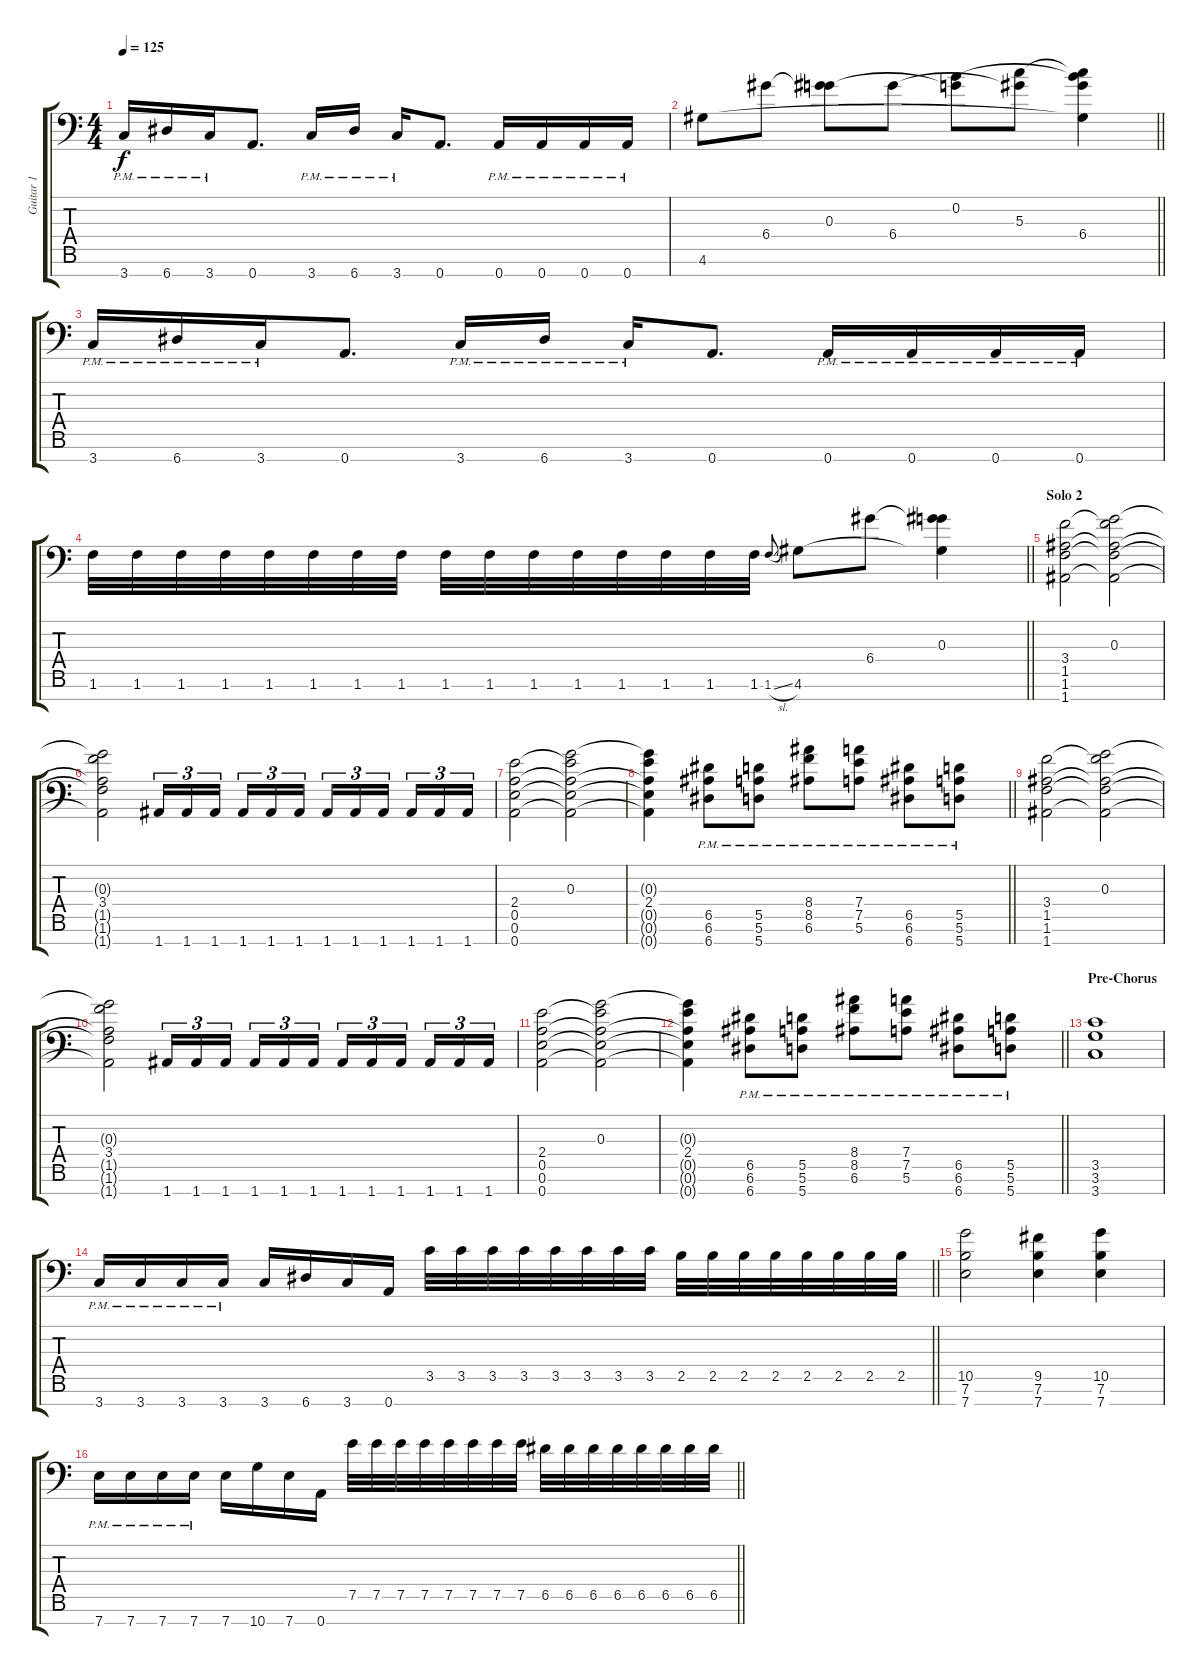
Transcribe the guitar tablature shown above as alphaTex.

\track ("Guitar 1" "Guitar 1") {instrument distortionguitar}
\staff {score tabs}
\tuning (E4 B3 G3 D3 A2 E2 A1) {hide}
\ts (4 4)
\tempo 125
\clef f4
\ks c
3.7{pm}.16{dy f} 6.7{pm}.16 3.7{pm}.16 0.7.8{d} 3.7{pm}.16 6.7{pm}.16 3.7{pm}.16 0.7.8{d} 0.7{pm}.16 0.7{pm}.16 0.7{pm}.16 0.7{pm}.16 |
\barLineRight lightlight
4.6.8 6.4.8 (0.3 6.4{t}).8 6.4.8 (0.2 0.3{t}).8 (5.3 6.4{t}).8 (0.2{t} 5.3{t} 6.4 4.6{t}).4 |
3.7{pm}.16 6.7{pm}.16 3.7{pm}.16 0.7.8{d} 3.7{pm}.16 6.7{pm}.16 3.7{pm}.16 0.7.8{d} 0.7{pm}.16 0.7{pm}.16 0.7{pm}.16 0.7{pm}.16 |
\barLineRight lightlight
1.6.32 1.6.32 1.6.32 1.6.32 1.6.32 1.6.32 1.6.32 1.6.32 1.6.32 1.6.32 1.6.32 1.6.32 1.6.32 1.6.32 1.6.32 1.6.32 1.6{sl}.8{gr onbeat} 4.6.8 6.4.8 (0.3 6.4{t} 4.6{t}).4 |
\section ("" "Solo 2")
(3.4 1.5 1.6 1.7).2{volume 12} (0.3 3.4{t} 1.5{t} 1.6{t} 1.7{t}).2 |
(0.3{t} 3.4 1.5{t} 1.6{t} 1.7{t}).2 1.7.16{tu (3 2)} 1.7.16{tu (3 2)} 1.7.16{tu (3 2) beam splitsecondary} 1.7.16{tu (3 2)} 1.7.16{tu (3 2)} 1.7.16{tu (3 2)} 1.7.16{tu (3 2)} 1.7.16{tu (3 2)} 1.7.16{tu (3 2) beam splitsecondary} 1.7.16{tu (3 2)} 1.7.16{tu (3 2)} 1.7.16{tu (3 2)} |
(2.4 0.5 0.6 0.7).2 (0.3 2.4{t} 0.5{t} 0.6{t} 0.7{t}).2 |
\barLineRight lightlight
(0.3{t} 2.4 0.5{t} 0.6{t} 0.7{t}).4 (6.5{pm} 6.6{pm} 6.7{pm}).8 (5.5{pm} 5.6{pm} 5.7{pm}).8 (8.4{pm} 8.5{pm} 6.6{pm}).8 (7.4{pm} 7.5{pm} 5.6{pm}).8 (6.5{pm} 6.6{pm} 6.7{pm}).8 (5.5{pm} 5.6{pm} 5.7{pm}).8 |
(3.4 1.5 1.6 1.7).2 (0.3 3.4{t} 1.5{t} 1.6{t} 1.7{t}).2 |
(0.3{t} 3.4 1.5{t} 1.6{t} 1.7{t}).2 1.7.16{tu (3 2)} 1.7.16{tu (3 2)} 1.7.16{tu (3 2) beam splitsecondary} 1.7.16{tu (3 2)} 1.7.16{tu (3 2)} 1.7.16{tu (3 2)} 1.7.16{tu (3 2)} 1.7.16{tu (3 2)} 1.7.16{tu (3 2) beam splitsecondary} 1.7.16{tu (3 2)} 1.7.16{tu (3 2)} 1.7.16{tu (3 2)} |
(2.4 0.5 0.6 0.7).2 (0.3 2.4{t} 0.5{t} 0.6{t} 0.7{t}).2 |
\barLineRight lightlight
(0.3{t} 2.4 0.5{t} 0.6{t} 0.7{t}).4 (6.5{pm} 6.6{pm} 6.7{pm}).8 (5.5{pm} 5.6{pm} 5.7{pm}).8 (8.4{pm} 8.5{pm} 6.6{pm}).8 (7.4{pm} 7.5{pm} 5.6{pm}).8 (6.5{pm} 6.6{pm} 6.7{pm}).8 (5.5{pm} 5.6{pm} 5.7{pm}).8 |
\section ("" "Pre-Chorus")
(3.5 3.6 3.7).1{volume 14} |
\barLineRight lightlight
3.7{pm}.16 3.7{pm}.16 3.7{pm}.16 3.7{pm}.16 3.7.16 6.7.16 3.7.16 0.7.16 3.5.32 3.5.32 3.5.32 3.5.32 3.5.32 3.5.32 3.5.32 3.5.32 2.5.32 2.5.32 2.5.32 2.5.32 2.5.32 2.5.32 2.5.32 2.5.32 |
(10.5 7.6 7.7).2 (9.5 7.6 7.7).4 (10.5 7.6 7.7).4 |
\barLineRight lightlight
7.7{pm}.16 7.7{pm}.16 7.7{pm}.16 7.7{pm}.16 7.7.16 10.7.16 7.7.16 0.7.16 7.5.32 7.5.32 7.5.32 7.5.32 7.5.32 7.5.32 7.5.32 7.5.32 6.5.32 6.5.32 6.5.32 6.5.32 6.5.32 6.5.32 6.5.32 6.5.32
